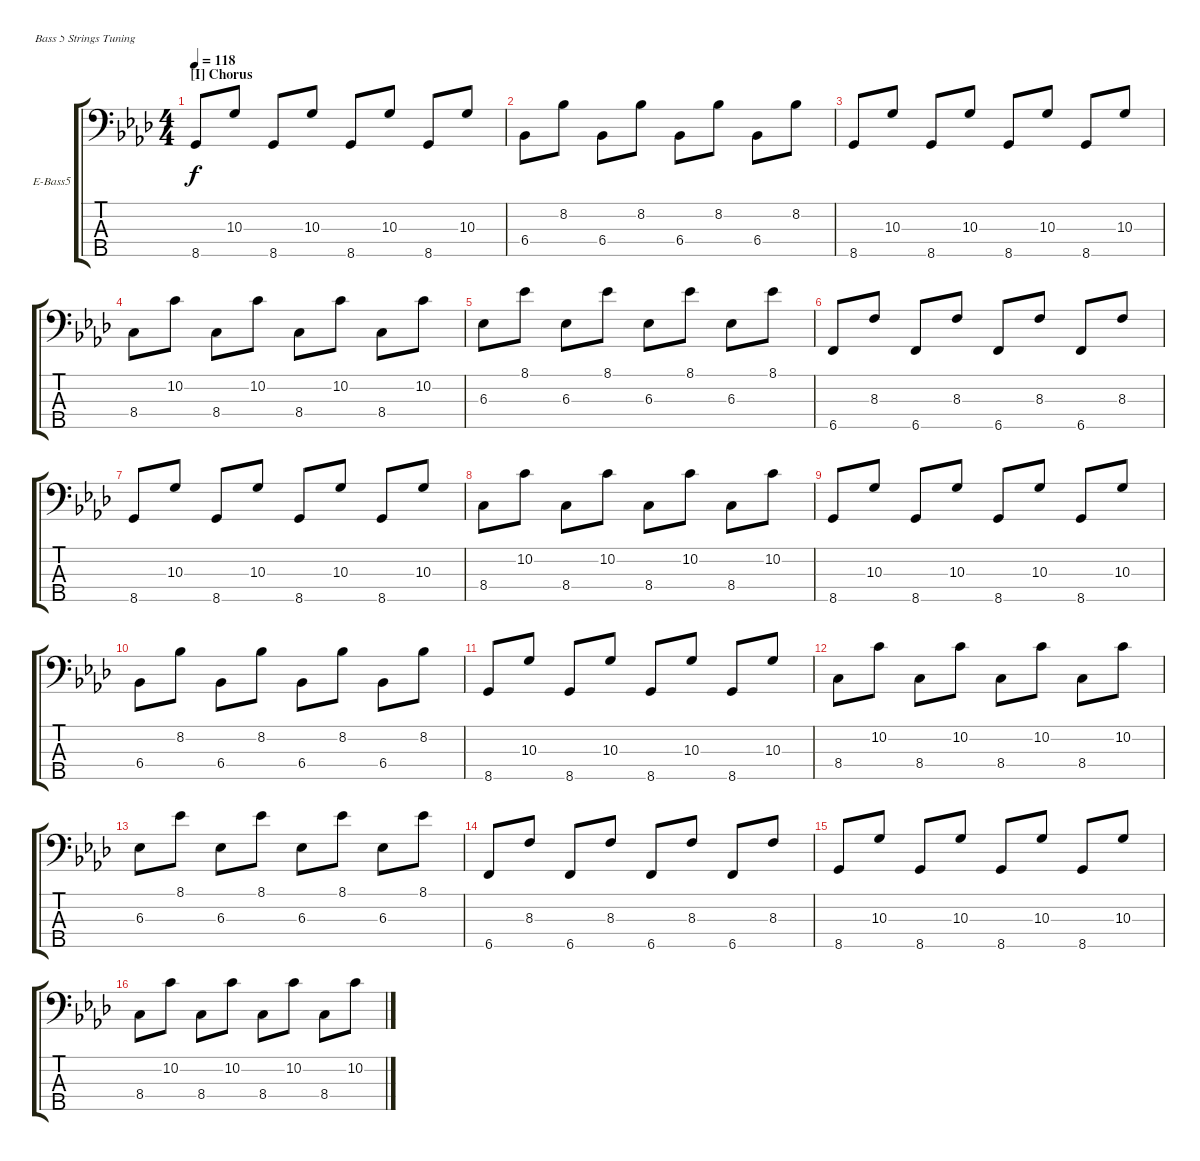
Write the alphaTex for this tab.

\bracketExtendMode groupsimilarinstruments
\firstSystemTrackNameOrientation horizontal
\otherSystemsTrackNameOrientation horizontal
\track ("Bass" "E-Bass5") {instrument electricbassfinger}
\staff {score tabs}
\tuning (G2 D2 A1 E1 B0)
\ts (4 4)
\section ("I" "Chorus")
\tempo 118
\clef f4
\scale
1.07692
\ks ab
8.5.8{dy f} 10.3.8 8.5.8 10.3.8 8.5.8 10.3.8 8.5.8 10.3.8 |
\scale
0.923077 6.4.8 8.2.8 6.4.8 8.2.8 6.4.8 8.2.8 6.4.8 8.2.8 |
\scale
1.07692 8.5.8 10.3.8 8.5.8 10.3.8 8.5.8 10.3.8 8.5.8 10.3.8 |
\scale
0.923077 8.4.8 10.2.8 8.4.8 10.2.8 8.4.8 10.2.8 8.4.8 10.2.8 |
\scale
1.07692 6.3.8 8.1.8 6.3.8 8.1.8 6.3.8 8.1.8 6.3.8 8.1.8 |
\scale
0.923077 6.5.8 8.3.8 6.5.8 8.3.8 6.5.8 8.3.8 6.5.8 8.3.8 |
\scale
1.07692 8.5.8 10.3.8 8.5.8 10.3.8 8.5.8 10.3.8 8.5.8 10.3.8 |
\scale
0.923077 8.4.8 10.2.8 8.4.8 10.2.8 8.4.8 10.2.8 8.4.8 10.2.8 |
\scale
1.07692 8.5.8 10.3.8 8.5.8 10.3.8 8.5.8 10.3.8 8.5.8 10.3.8 |
\scale
0.923077 6.4.8 8.2.8 6.4.8 8.2.8 6.4.8 8.2.8 6.4.8 8.2.8 |
\scale
1.07692 8.5.8 10.3.8 8.5.8 10.3.8 8.5.8 10.3.8 8.5.8 10.3.8 |
\scale
0.923077 8.4.8 10.2.8 8.4.8 10.2.8 8.4.8 10.2.8 8.4.8 10.2.8 |
\scale
1.07692 6.3.8 8.1.8 6.3.8 8.1.8 6.3.8 8.1.8 6.3.8 8.1.8 |
\scale
0.923077 6.5.8 8.3.8 6.5.8 8.3.8 6.5.8 8.3.8 6.5.8 8.3.8 |
\scale
1.07692 8.5.8 10.3.8 8.5.8 10.3.8 8.5.8 10.3.8 8.5.8 10.3.8 |
\scale
0.923077 8.4.8 10.2.8 8.4.8 10.2.8 8.4.8 10.2.8 8.4.8 10.2.8
